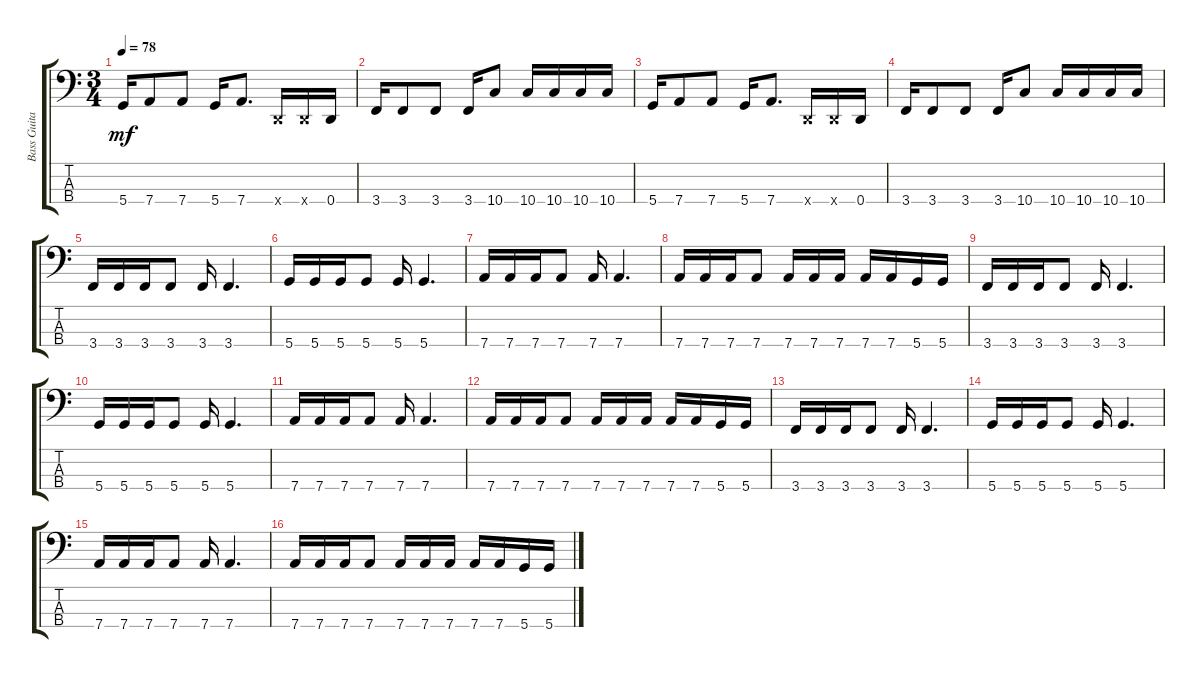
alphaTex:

\track ("Bass Guitar" "Bass Guita") {instrument electricbassfinger}
\staff {score tabs}
\tuning (G2 D2 A1 D1) {hide}
\ts (3 4)
\tempo 78
\clef f4
\ks c
5.4.16{dy mf} 7.4.8 7.4.8 5.4.16 7.4.8{d} 0.4{x}.16 0.4{x}.16 0.4.16 |
3.4.16 3.4.8 3.4.8 3.4.16 10.4.8 10.4.16 10.4.16 10.4.16 10.4.16 |
5.4.16 7.4.8 7.4.8 5.4.16 7.4.8{d} 0.4{x}.16 0.4{x}.16 0.4.16 |
3.4.16 3.4.8 3.4.8 3.4.16 10.4.8 10.4.16 10.4.16 10.4.16 10.4.16 |
3.4.16 3.4.16 3.4.16 3.4.8 3.4.16 3.4.4{d} |
5.4.16 5.4.16 5.4.16 5.4.8 5.4.16 5.4.4{d} |
7.4.16 7.4.16 7.4.16 7.4.8 7.4.16 7.4.4{d} |
7.4.16 7.4.16 7.4.16 7.4.8 7.4.16 7.4.16 7.4.16 7.4.16 7.4.16 5.4.16 5.4.16 |
3.4.16 3.4.16 3.4.16 3.4.8 3.4.16 3.4.4{d} |
5.4.16 5.4.16 5.4.16 5.4.8 5.4.16 5.4.4{d} |
7.4.16 7.4.16 7.4.16 7.4.8 7.4.16 7.4.4{d} |
7.4.16 7.4.16 7.4.16 7.4.8 7.4.16 7.4.16 7.4.16 7.4.16 7.4.16 5.4.16 5.4.16 |
3.4.16 3.4.16 3.4.16 3.4.8 3.4.16 3.4.4{d} |
5.4.16 5.4.16 5.4.16 5.4.8 5.4.16 5.4.4{d} |
7.4.16 7.4.16 7.4.16 7.4.8 7.4.16 7.4.4{d} |
7.4.16 7.4.16 7.4.16 7.4.8 7.4.16 7.4.16 7.4.16 7.4.16 7.4.16 5.4.16 5.4.16
